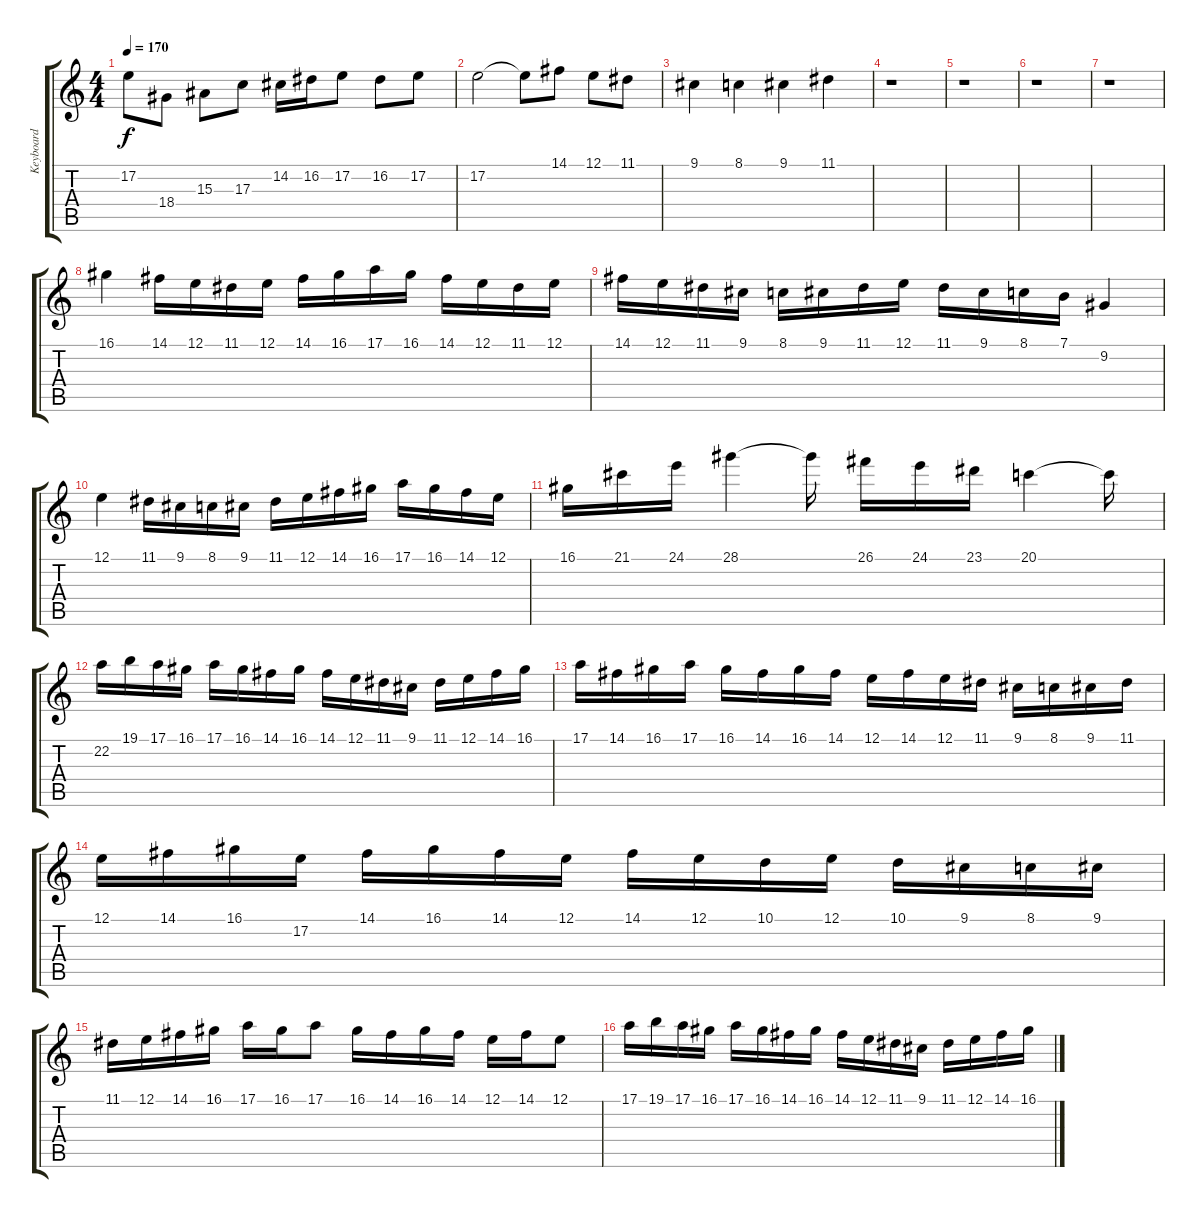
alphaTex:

\track ("Keyboard" "Keyboard") {instrument lead3calliope}
\staff {score tabs}
\tuning (E4 B3 G3 D3 A2 E2) {hide}
\ts (4 4)
\tempo 170
\clef g2
\ks c
17.2.8{dy f} 18.4.8 15.3.8 17.3.8 14.2.16 16.2.16 17.2.8 16.2.8 17.2.8 |
17.2.2 17.2{t}.8 14.1.8 12.1.8 11.1.8 |
9.1.4 8.1.4 9.1.4 11.1.4 |
r.1 |
r.1 |
r.1 |
r.1 |
16.1.4 14.1.16 12.1.16 11.1.16 12.1.16 14.1.16 16.1.16 17.1.16 16.1.16 14.1.16 12.1.16 11.1.16 12.1.16 |
14.1.16 12.1.16 11.1.16 9.1.16 8.1.16 9.1.16 11.1.16 12.1.16 11.1.16 9.1.16 8.1.16 7.1.16 9.2.4 |
12.1.4 11.1.16 9.1.16 8.1.16 9.1.16 11.1.16 12.1.16 14.1.16 16.1.16 17.1.16 16.1.16 14.1.16 12.1.16 |
16.1.16 21.1.16 24.1.16 28.1.4 28.1{t}.16 26.1.16 24.1.16 23.1.16 20.1.4 20.1{t}.16 |
22.2.16 19.1.16 17.1.16 16.1.16 17.1.16 16.1.16 14.1.16 16.1.16 14.1.16 12.1.16 11.1.16 9.1.16 11.1.16 12.1.16 14.1.16 16.1.16 |
17.1.16 14.1.16 16.1.16 17.1.16 16.1.16 14.1.16 16.1.16 14.1.16 12.1.16 14.1.16 12.1.16 11.1.16 9.1.16 8.1.16 9.1.16 11.1.16 |
12.1.16 14.1.16 16.1.16 17.2.16 14.1.16 16.1.16 14.1.16 12.1.16 14.1.16 12.1.16 10.1.16 12.1.16 10.1.16 9.1.16 8.1.16 9.1.16 |
11.1.16 12.1.16 14.1.16 16.1.16 17.1.16 16.1.16 17.1.8 16.1.16 14.1.16 16.1.16 14.1.16 12.1.16 14.1.16 12.1.8 |
17.1.16 19.1.16 17.1.16 16.1.16 17.1.16 16.1.16 14.1.16 16.1.16 14.1.16 12.1.16 11.1.16 9.1.16 11.1.16 12.1.16 14.1.16 16.1.16
